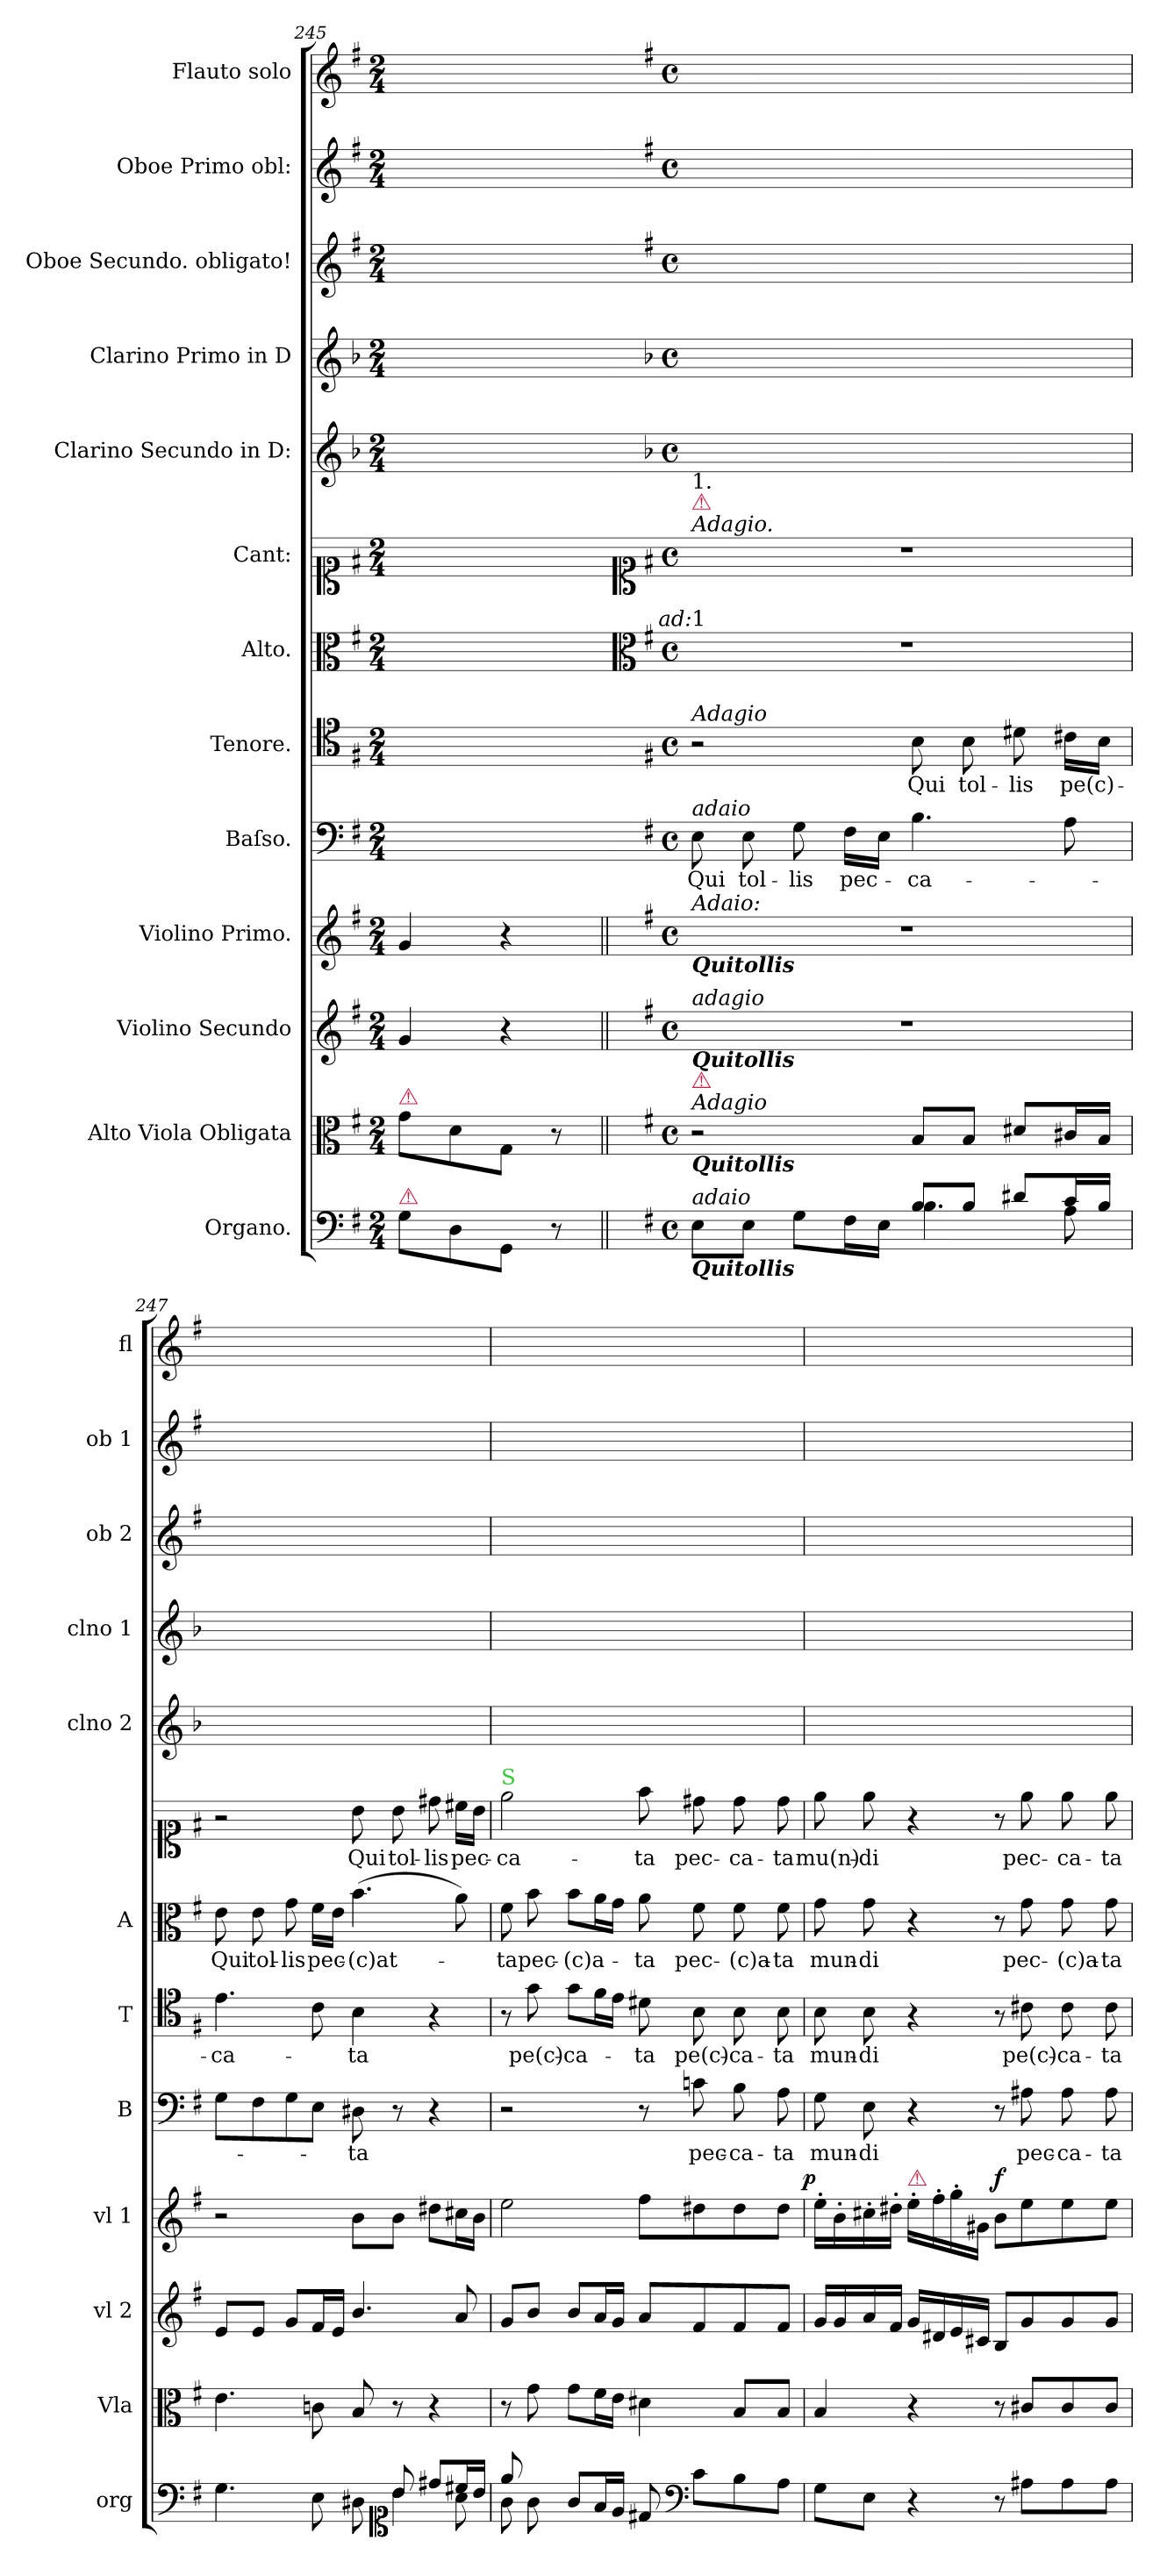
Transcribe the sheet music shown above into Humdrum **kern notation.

**kern	**kern	**kern	**dynam	**kern	**dynam	**kern	**text	**kern	**text	**kern	**text	**kern	**text	**kern	**kern	**kern	**kern	**kern
*part13	*part12	*part11	*part11	*part10	*part10	*part9	*part9	*part8	*part8	*part7	*part7	*part6	*part6	*part5	*part4	*part3	*part2	*part1
*staff13	*staff12	*staff11	*staff11	*staff10	*staff10	*staff9	*staff9	*staff8	*staff8	*staff7	*staff7	*staff6	*staff6	*staff5	*staff4	*staff3	*staff2	*staff1
*I"Organo.	*I"Alto Viola Obligata	*I"Violino Secundo	*	*I"Violino Primo.	*	*I"Baſso.	*	*I"Tenore.	*	*I"Alto.	*	*I"Cant:	*	*I"Clarino Secundo in D:	*I"Clarino Primo in D	*I"Oboe Secundo. obligato!	*I"Oboe Primo obl:	*I"Flauto solo
*I'org	*I'Vla	*I'vl 2	*	*I'vl 1	*	*I'B	*	*I'T	*	*I'A	*	*	*	*I'clno 2	*I'clno 1	*I'ob 2	*I'ob 1	*I'fl
*clefF4	*clefC3	*clefG2	*	*clefG2	*	*clefF4	*	*clefC4	*	*clefC3	*	*clefC1	*	*clefG2	*clefG2	*clefG2	*clefG2	*clefG2
*	*	*	*	*	*	*	*	*	*	*	*	*	*	*ITrd-1c-2	*ITrd-1c-2	*	*	*
*k[f#]	*k[f#]	*k[f#]	*	*k[f#]	*	*k[f#]	*	*k[f#]	*	*k[f#]	*	*k[f#]	*	*k[f#]	*k[f#]	*k[f#]	*k[f#]	*k[f#]
*G:	*G:	*G:	*	*G:	*	*G:	*	*G:	*	*G:	*	*G:	*	*G:	*G:	*G:	*G:	*G:
*M2/4	*M2/4	*M2/4	*	*M2/4	*	*M2/4	*	*M2/4	*	*M2/4	*	*M2/4	*	*M2/4	*M2/4	*M2/4	*M2/4	*M2/4
=245	=245	=245	=245	=245	=245	=245	=245	=245	=245	=245	=245	=245	=245	=245	=245	=245	=245	=245
!	!LO:TX:a:color=crimson:t=⚠	!	!	!	!	!	!	!	!	!	!	!	!	!	!	!	!	!
!LO:TX:a:color=crimson:t=⚠	!	!	!	!	!	!	!	!	!	!	!	!	!	!	!	!	!	!
8G\L	8g\L	4g/	.	4g/	.	2ryy	.	2ryy	.	2ryy	.	2ryy	.	2ryy	2ryy	2ryy	2ryy	2ryy
8D\	8d\	.	.	.	.	.	.	.	.	.	.	.	.	.	.	.	.	.
8GG/J	8G/J	4r	.	4r	.	.	.	.	.	.	.	.	.	.	.	.	.	.
8r	8r	.	.	.	.	.	.	.	.	.	.	.	.	.	.	.	.	.
=246||	=246||	=246||	=246	=246||	=246	=246||	=246	=246||	=246	=246||	=246	=246||	=246	=246	=246	=246	=246	=246
*	*	*	*	*	*	*	*	*	*	*clefC3	*	*clefC1	*	*	*	*	*	*
*	*	*k[f#]	*	*k[f#]	*	*	*	*k[f#]	*	*k[f#]	*	*k[f#]	*	*	*	*	*	*
*M4/4	*M4/4	*M4/4	*	*M4/4	*	*M4/4	*	*M4/4	*	*M4/4	*	*M4/4	*	*M4/4	*M4/4	*M4/4	*M4/4	*M4/4
*met(c)	*met(c)	*met(c)	*	*met(c)	*	*met(c)	*	*met(c)	*	*met(c)	*	*met(c)	*	*met(c)	*met(c)	*met(c)	*met(c)	*met(c)
*^	*	*	*	*	*	*	*	*	*	*	*	*	*	*	*	*	*	*
!	!	!	!	!	!	!	!	!	!	!	!	!	!LO:TX:a:i:t=Adagio.	!	!	!	!	!	!
!	!	!	!	!	!	!	!	!	!	!	!	!	!LO:TX:a:color=crimson:t=⚠	!	!	!	!	!	!
!	!	!	!	!	!	!	!	!	!	!	!	!	!LO:TX:a:t=1.	!	!	!	!	!	!
!	!	!	!	!	!	!	!	!	!	!	!LO:TX:a:t=1	!	!	!	!	!	!	!	!
!	!	!	!	!	!	!	!	!	!	!	!LO:TX:a:i:rj:t=ad&colon;	!	!	!	!	!	!	!	!
!	!	!	!	!	!	!	!	!	!LO:TX:a:i:t=Adagio	!	!	!	!	!	!	!	!	!	!
!	!	!	!	!	!	!	!LO:TX:a:i:t=adaio	!	!	!	!	!	!	!	!	!	!	!	!
!	!	!	!	!	!LO:TX:a:i:t=Adaio&colon;	!	!	!	!	!	!	!	!	!	!	!	!	!	!
!	!	!	!	!	!LO:TX:b:Bi:t=Quitollis	!	!	!	!	!	!	!	!	!	!	!	!	!	!
!	!	!	!LO:TX:a:i:t=adagio	!	!	!	!	!	!	!	!	!	!	!	!	!	!	!	!
!	!	!	!LO:TX:b:Bi:t=Quitollis	!	!	!	!	!	!	!	!	!	!	!	!	!	!	!	!
!	!	!LO:TX:a:i:t=Adagio	!	!	!	!	!	!	!	!	!	!	!	!	!	!	!	!	!
!	!	!LO:TX:a:color=crimson:t=⚠	!	!	!	!	!	!	!	!	!	!	!	!	!	!	!	!	!
!	!	!LO:TX:b:Bi:t=Quitollis	!	!	!	!	!	!	!	!	!	!	!	!	!	!	!	!	!
!LO:TX:a:i:t=adaio	!	!	!	!	!	!	!	!	!	!	!	!	!	!	!	!	!	!	!
!LO:TX:b:Bi:t=Quitollis	!	!	!	!	!	!	!	!	!	!	!	!	!	!	!	!	!	!	!
8E\L	2ryy	2r	1r	.	1r	.	8E\	Qui	2r	.	1r	.	1r	.	1ryy	1ryy	1ryy	1ryy	1ryy
8E\J	.	.	.	.	.	.	8E\	tol-	.	.	.	.	.	.	.	.	.	.	.
8G\L	.	.	.	.	.	.	8G\	-lis	.	.	.	.	.	.	.	.	.	.	.
16F#\L	.	.	.	.	.	.	16F#\LL	pec-	.	.	.	.	.	.	.	.	.	.	.
16E\JJ	.	.	.	.	.	.	16E\JJ	.	.	.	.	.	.	.	.	.	.	.	.
8B/L	4.B\	8B/L	.	.	.	.	4.B\	-ca-	8B\	Qui	.	.	.	.	.	.	.	.	.
8B/J	.	8B/J	.	.	.	.	.	.	8B\	tol-	.	.	.	.	.	.	.	.	.
8d#X/L	.	8d#X/L	.	.	.	.	.	.	8d#X\	-lis	.	.	.	.	.	.	.	.	.
16c/L	8A\	16c#X/L	.	.	.	.	8A\	.	16c#X\LL	pe(c)-	.	.	.	.	.	.	.	.	.
16B/JJ	.	16B/JJ	.	.	.	.	.	.	16B\JJ	.	.	.	.	.	.	.	.	.	.
=247	=247	=247	=247	=247	=247	=247	=247	=247	=247	=247	=247	=247	=247	=247	=247	=247	=247	=247	=247
4.G\	2ryy	4.e\	8e/L	.	2r	.	8G\L	.	4.e\	-ca-	8e\	Qui	2r	.	1ryy	1ryy	1ryy	1ryy	1ryy
.	.	.	8e/J	.	.	.	8F#\	.	.	.	8e\	tol-	.	.	.	.	.	.	.
.	.	.	8g/L	.	.	.	8G\	.	.	.	8g\	-lis	.	.	.	.	.	.	.
8E\	.	8cn\	16f#/L	.	.	.	8E\J	.	8c\	.	16f#\LL	pec-	.	.	.	.	.	.	.
.	.	.	16e/JJ	.	.	.	.	.	.	.	16e\JJ	.	.	.	.	.	.	.	.
8D#X\	8ryy	8B/	4.b/	.	8b\L	.	8D#X\	-ta	4B\	-ta	(>4.b\	-(c)at-	8b\	Qui	.	.	.	.	.
*clefC1	*	*	*	*	*	*	*	*	*	*	*	*	*	*	*	*	*	*	*
8b/	4b\	8r	.	.	8b\J	.	8r	.	.	.	.	.	8b\	tol-	.	.	.	.	.
8dd#X/L	.	4r	.	.	8dd#X\L	.	4r	.	4r	.	.	.	8dd#X\	-lis	.	.	.	.	.
16cc#X/L	8a\	.	8a/	.	16cc#X\L	.	.	.	.	.	8a\)	.	16cc#X\LL	pec-	.	.	.	.	.
16b/JJ	.	.	.	.	16b\JJ	.	.	.	.	.	.	.	16b\JJ	.	.	.	.	.	.
=248	=248	=248	=248	=248	=248	=248	=248	=248	=248	=248	=248	=248	=248	=248	=248	=248	=248	=248	=248
8ee/	8g\	8r	8g/L	.	2ee\	.	2r	.	8r	.	8f#\	-ta	2ee\	-ca-	1ryy	1ryy	1ryy	1ryy	1ryy
8ryy	8g\	8g\	8b/J	.	.	.	.	.	8g\	pe(c)-	8b\	pec-	.	.	.	.	.	.	.
8g/L	4ryy	8g\L	8b/L	.	.	.	.	.	8g\L	-ca-	8b\L	-(c)a-	.	.	.	.	.	.	.
16f#/L	.	16f#\L	16a/L	.	.	.	.	.	16f#\L	.	16a\L	.	.	.	.	.	.	.	.
16e/JJ	.	16e\JJ	16g/JJ	.	.	.	.	.	16e\JJ	.	16g\JJ	.	.	.	.	.	.	.	.
8d#X/	2ryy	4d#X\	8a/L	.	8ff#\L	.	8r	.	8d#X\	-ta	8a\	-ta	8ff#\	-ta	.	.	.	.	.
*clefF4	*	*	*	*	*	*	*	*	*	*	*	*	*	*	*	*	*	*	*
!	!	!	!	!	!	!	!	!	!	!LO:LY:i	!	!	!	!	!	!	!	!	!
8c\L	.	.	8f#/	.	8dd#X\	.	8cn\	pec-	8B\	pe(c)-	8f#\	pec-	8dd#X\	pec-	.	.	.	.	.
!	!	!	!	!	!	!	!	!	!	!LO:LY:i	!	!	!	!	!	!	!	!	!
8B\	.	8B/L	8f#/	.	8dd#\	.	8B\	-ca-	8B\	-ca-	8f#\	-(c)a-	8dd#\	-ca-	.	.	.	.	.
!	!	!	!	!	!	!	!	!	!	!LO:LY:i	!	!	!	!	!	!	!	!	!
8A\J	.	8B/J	8f#/J	.	8dd#\J	.	8A\	-ta	8B\	-ta	8f#\	-ta	8dd#\	-ta	.	.	.	.	.
*v	*v	*	*	*	*	*	*	*	*	*	*	*	*	*	*	*	*	*	*
!	!	!	!	!	!	!	!	!	!	!	!	!LO:TX:a:color=limegreen:t=S	!	!	!	!	!	!
=249	=249	=249	=249	=249	=249	=249	=249	=249	=249	=249	=249	=249	=249	=249	=249	=249	=249	=249
!	!	!	!LO:DY:a	!	!LO:DY:a:rj	!	!	!	!	!	!	!	!	!	!	!	!	!
8G\L	4B/	16g/LL	pia	16ee'>\LL	p	8G\	mun-	8B\	mun-	8g\	mun-	8ee\	mu(n)-	1ryy	1ryy	1ryy	1ryy	1ryy
.	.	16g/	.	16b'>\	.	.	.	.	.	.	.	.	.	.	.	.	.	.
8E\J	.	16a/	.	16cc#X'>\	.	8E\	-di	8B\	-di	8g\	-di	8ee\	-di	.	.	.	.	.
.	.	16f#/JJ	.	16dd#X'>\JJ	.	.	.	.	.	.	.	.	.	.	.	.	.	.
!	!	!	!	!LO:TX:a:color=crimson:t=⚠	!	!	!	!	!	!	!	!	!	!	!	!	!	!
4r	4r	16g/LL	.	16ee'>\LL	.	4r	.	4r	.	4r	.	4r	.	.	.	.	.	.
.	.	16d#X/	.	16ff#'>\	.	.	.	.	.	.	.	.	.	.	.	.	.	.
.	.	16e/	.	16gg'>\	.	.	.	.	.	.	.	.	.	.	.	.	.	.
.	.	16c#X/JJ	.	16g#X/JJ	.	.	.	.	.	.	.	.	.	.	.	.	.	.
!	!	!	!LO:DY:a	!	!LO:DY:a	!	!	!	!	!	!	!	!	!	!	!	!	!
8r	8r	8B/L	for	8b\L	f	8r	.	8r	.	8r	.	8r	.	.	.	.	.	.
!	!	!	!	!	!	!	!LO:LY:i	!	!	!	!LO:LY:i	!	!	!	!	!	!	!
8A#X\L	8c#X/L	8g/	.	8ee\	.	8A#X\	pec-	8c#X\	pe(c)-	8g\	pec-	8ee\	pec-	.	.	.	.	.
!	!	!	!	!	!	!	!LO:LY:i	!	!	!	!LO:LY:i	!	!	!	!	!	!	!
8A#\	8c#/	8g/	.	8ee\	.	8A#\	-ca-	8c#\	-ca-	8g\	-(c)a-	8ee\	-ca-	.	.	.	.	.
!	!	!	!	!	!	!	!LO:LY:i	!	!	!	!LO:LY:i	!	!	!	!	!	!	!
8A#\J	8c#/J	8g/J	.	8ee\J	.	8A#\	-ta	8c#\	-ta	8g\	-ta	8ee\	-ta	.	.	.	.	.
=	=	=	=	=	=	=	=	=	=	=	=	=	=	=	=	=	=	=
*-	*-	*-	*-	*-	*-	*-	*-	*-	*-	*-	*-	*-	*-	*-	*-	*-	*-	*-
